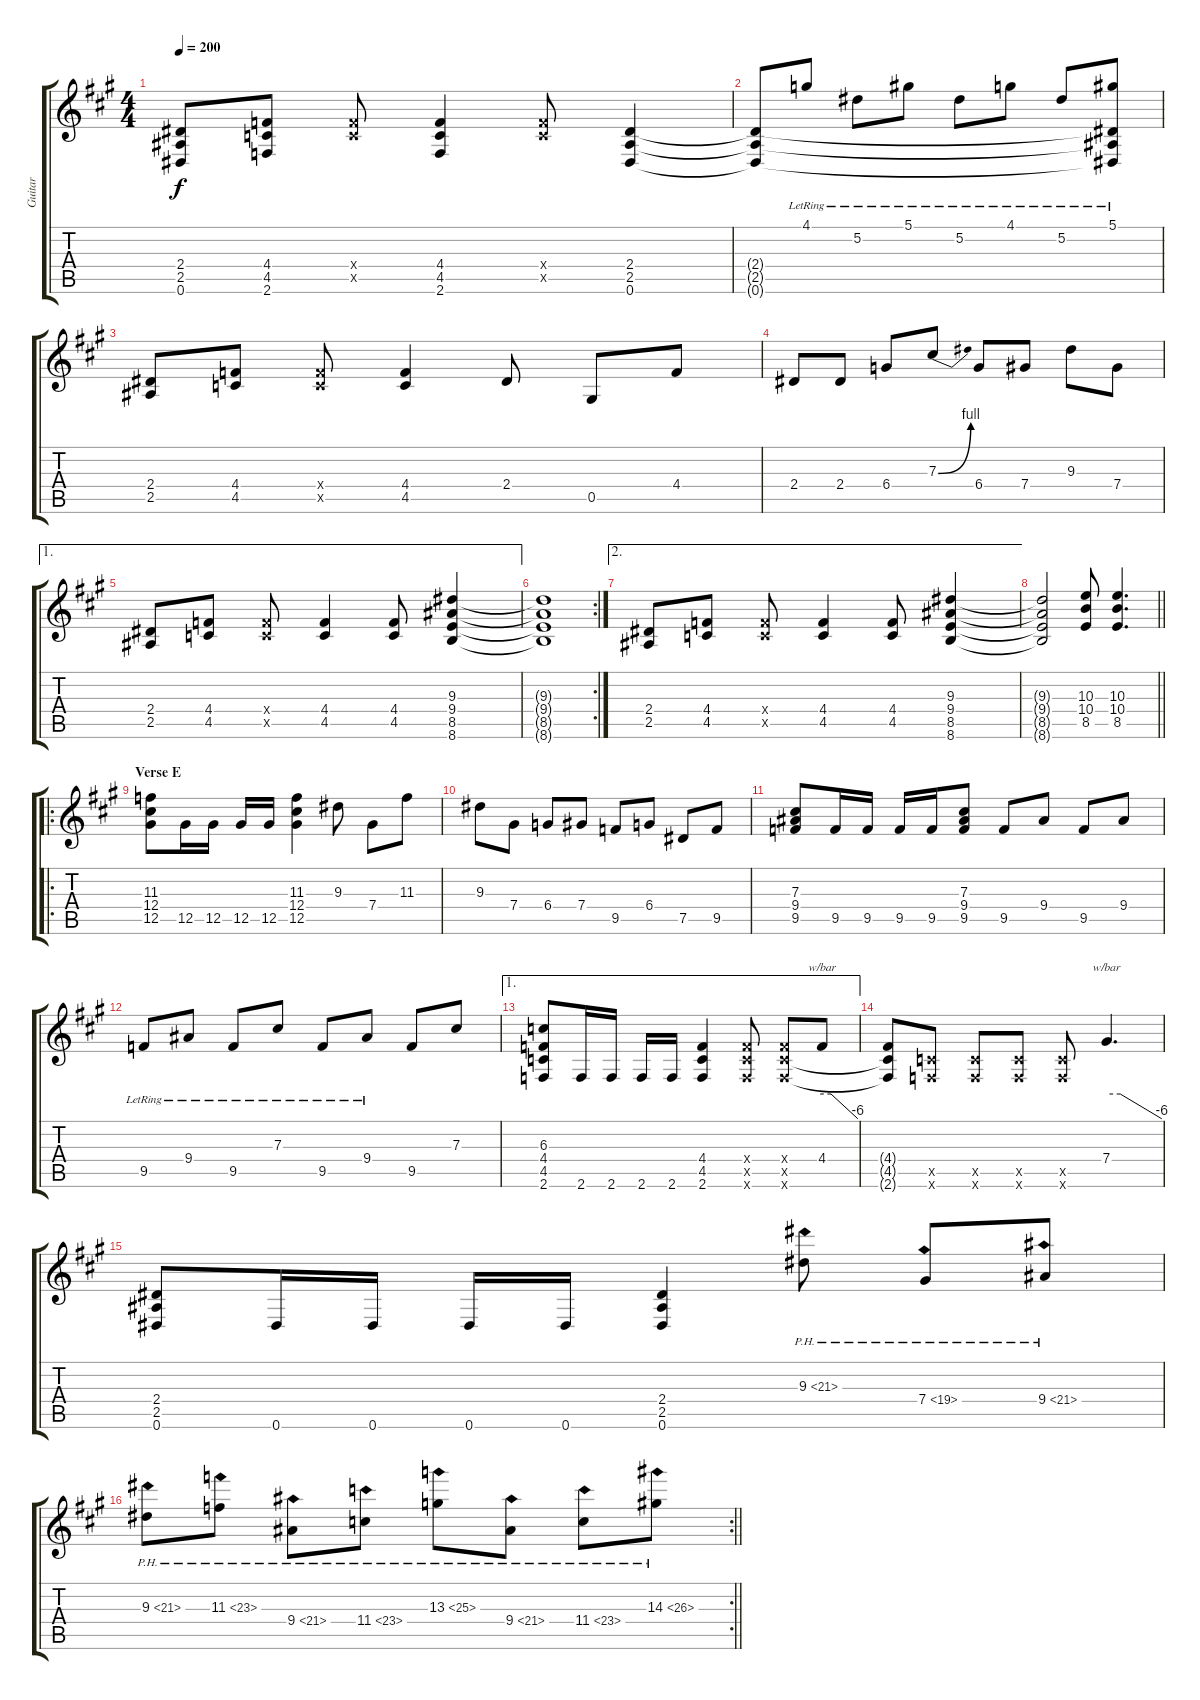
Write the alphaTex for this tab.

\track ("Guitar" "Guitar") {instrument distortionguitar}
\staff {score tabs}
\tuning (Eb4 Bb3 Gb3 Db3 Ab2 Eb2) {hide}
\ts (4 4)
\tempo 200
\clef g2
\ks f#minor
(2.4 2.5 0.6).8{dy f} (4.4 4.5 2.6).8 (4.4{x} 4.5{x}).8 (4.4 4.5 2.6).4 (4.4{x} 4.5{x}).8 (2.4 2.5 0.6).4 |
(2.4{t} 2.5{t} 0.6{t}).8 4.1{lr}.8 5.2{lr}.8 5.1{lr}.8 5.2{lr}.8 4.1{lr}.8 5.2{lr}.8 (5.1{lr} 2.4{t} 2.5{t} 0.6{t}).8 |
(2.4 2.5).8 (4.4 4.5).8 (4.4{x} 4.5{x}).8 (4.4 4.5).4 2.4.8 0.5.8 4.4.8 |
2.4.8 2.4.8 6.4.8 7.3{be (bend 0 0 60 4)}.8 6.4.8 7.4.8 9.3.8 7.4.8 |
\ae 1
(2.4 2.5).8 (4.4 4.5).8 (4.4{x} 4.5{x}).8 (4.4 4.5).4 (4.4 4.5).8 (9.3 9.4 8.5 8.6).4 |
\rc 2
(9.3{t} 9.4{t} 8.5{t} 8.6{t}).1 |
\ae 2
(2.4 2.5).8 (4.4 4.5).8 (4.4{x} 4.5{x}).8 (4.4 4.5).4 (4.4 4.5).8 (9.3 9.4 8.5 8.6).4 |
\barLineRight lightlight
(9.3{t} 9.4{t} 8.5{t} 8.6{t}).2 (10.3 10.4 8.5).8 (10.3 10.4 8.5).4{d} |
\ro
\section ("" "Verse E")
(11.3 12.4 12.5).8 12.5.16 12.5.16 12.5.16 12.5.16 (11.3 12.4 12.5).4 9.3.8 7.4.8 11.3.8 |
9.3.8 7.4.8 6.4.8 7.4.8 9.5.8 6.4.8 7.5.8 9.5.8 |
(7.3 9.4 9.5).8 9.5.16 9.5.16 9.5.16 9.5.16 (7.3 9.4 9.5).8 9.5.8 9.4.8 9.5.8 9.4.8 |
9.5{lr}.8 9.4{lr}.8 9.5{lr}.8 7.3{lr}.8 9.5{lr}.8 9.4{lr}.8 9.5.8 7.3.8 |
\ae 1
(6.3 4.4 4.5 2.6).8 2.6.16 2.6.16 2.6.16 2.6.16 (4.4 4.5 2.6).4 (4.4{x} 4.5{x} 2.6{x}).8 (4.4{x} 4.5{x} 2.6{x}).8 4.4.8{tbe (custom default 0 0 15 0 60 -24)} |
(4.4{t} 4.5{t} 2.6{t}).8 (4.5{x} 2.6{x}).8 (4.5{x} 2.6{x}).8 (4.5{x} 2.6{x}).8 (4.5{x} 2.6{x}).8 7.4.4{d tbe (custom default 0 0 15 0 60 -24)} |
(2.4 2.5 0.6).8 0.6.16 0.6.16 0.6.16 0.6.16 (2.4 2.5 0.6).4 9.3{ph 12}.8 7.4{ph 12}.8 9.4{ph 12}.8 |
\rc 2
\barLineRight lightlight
9.3{ph 12}.8 11.3{ph 12}.8 9.4{ph 12}.8 11.4{ph 12}.8 13.3{ph 12}.8 9.4{ph 12}.8 11.4{ph 12}.8 14.3{ph 12}.8
